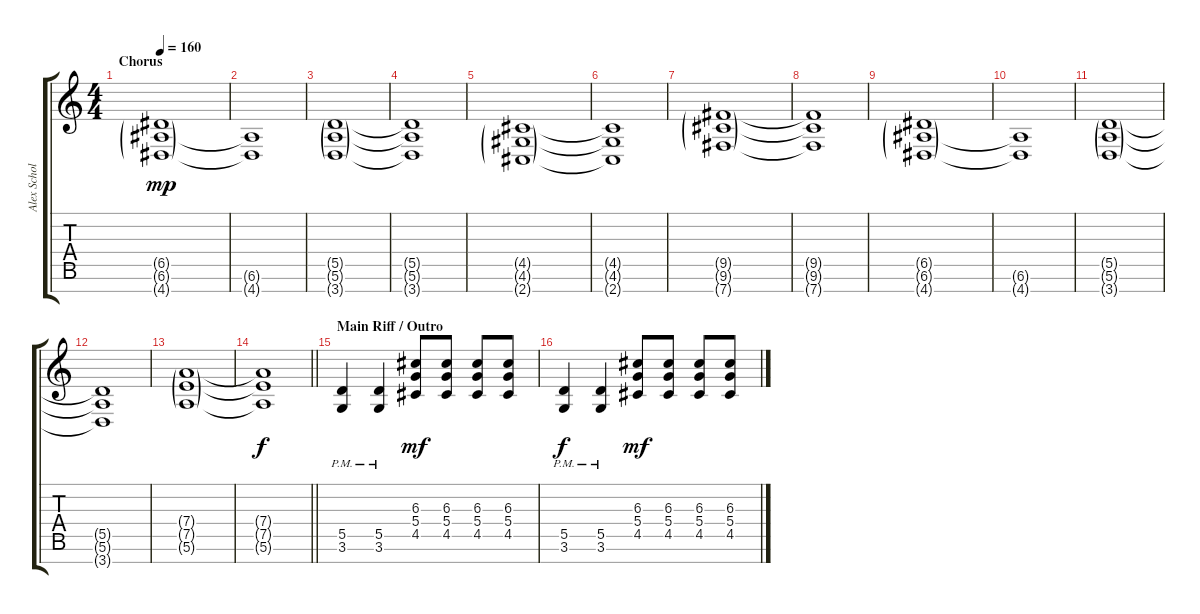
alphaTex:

\track ("Alex Scholpp" "Alex Schol") {instrument distortionguitar}
\staff {score tabs}
\tuning (E4 B3 G3 D3 A2 E2 B1) {hide}
\ts (4 4)
\section ("" "Chorus")
\tempo 160
\clef g2
\ks c
(6.5{g} 6.6{g} 4.7{g}).1{dy mp} |
(6.6{t} 4.7{t}).1 |
(5.5{g} 5.6{g} 3.7{g}).1 |
(5.5{t} 5.6{t} 3.7{t}).1 |
(4.5{g} 4.6{g} 2.7{g}).1 |
(4.5{t} 4.6{t} 2.7{t}).1 |
(9.5{g} 9.6{g} 7.7{g}).1 |
(9.5{t} 9.6{t} 7.7{t}).1 |
(6.5{g} 6.6{g} 4.7{g}).1 |
(6.6{t} 4.7{t}).1 |
(5.5{g} 5.6{g} 3.7{g}).1 |
(5.5{t} 5.6{t} 3.7{t}).1 |
(7.4{g} 7.5{g} 5.6{g}).1 |
\barLineRight lightlight
(7.4{t} 7.5{t} 5.6{t}).1{dy f} |
\section ("" "Main Riff / Outro")
(5.5{pm} 3.6{pm}).4 (5.5{pm} 3.6{pm}).4 (6.3 5.4 4.5).8{dy mf} (6.3 5.4 4.5).8 (6.3 5.4 4.5).8 (6.3 5.4 4.5).8 |
(5.5{pm} 3.6{pm}).4{dy f} (5.5{pm} 3.6{pm}).4 (6.3 5.4 4.5).8{dy mf} (6.3 5.4 4.5).8 (6.3 5.4 4.5).8 (6.3 5.4 4.5).8
